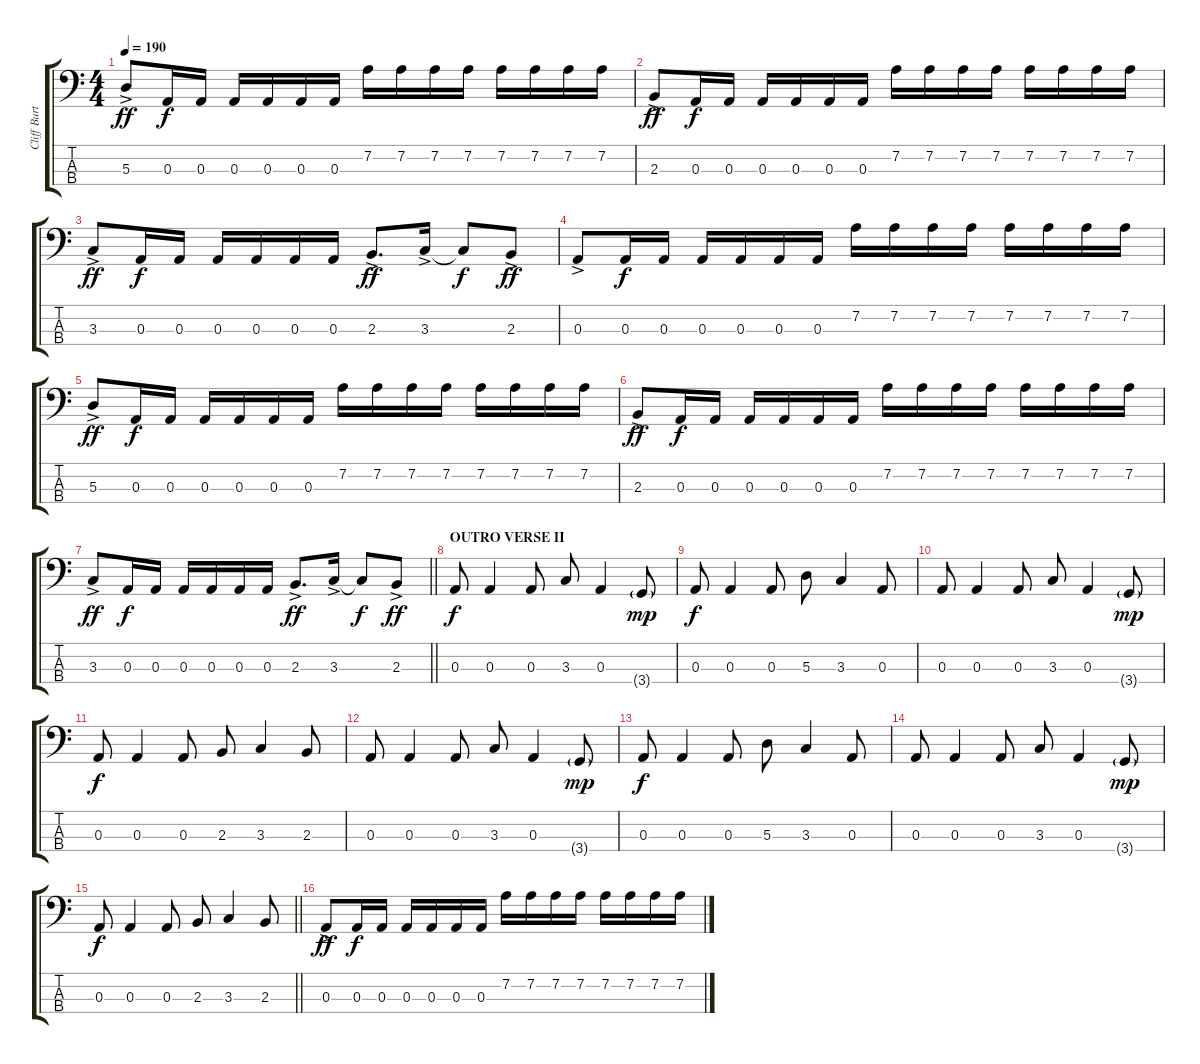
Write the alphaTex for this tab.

\track ("Cliff Burton - bass guitar" "Cliff Burt") {instrument electricbassfinger}
\staff {score tabs}
\tuning (G2 D2 A1 E1) {hide}
\ts (4 4)
\tempo 190
\clef f4
\ks c
5.3{ac}.8{dy ff} 0.3.16{dy f} 0.3.16 0.3.16 0.3.16 0.3.16 0.3.16 7.2.16 7.2.16 7.2.16 7.2.16 7.2.16 7.2.16 7.2.16 7.2.16 |
2.3{ac}.8{dy ff} 0.3.16{dy f} 0.3.16 0.3.16 0.3.16 0.3.16 0.3.16 7.2.16 7.2.16 7.2.16 7.2.16 7.2.16 7.2.16 7.2.16 7.2.16 |
3.3{ac}.8{dy ff} 0.3.16{dy f} 0.3.16 0.3.16 0.3.16 0.3.16 0.3.16 2.3{ac}.8{d dy ff} 3.3{ac}.16 3.3{t}.8{dy f} 2.3{ac}.8{dy ff} |
0.3{ac}.8 0.3.16{dy f} 0.3.16 0.3.16 0.3.16 0.3.16 0.3.16 7.2.16 7.2.16 7.2.16 7.2.16 7.2.16 7.2.16 7.2.16 7.2.16 |
5.3{ac}.8{dy ff} 0.3.16{dy f} 0.3.16 0.3.16 0.3.16 0.3.16 0.3.16 7.2.16 7.2.16 7.2.16 7.2.16 7.2.16 7.2.16 7.2.16 7.2.16 |
2.3{ac}.8{dy ff} 0.3.16{dy f} 0.3.16 0.3.16 0.3.16 0.3.16 0.3.16 7.2.16 7.2.16 7.2.16 7.2.16 7.2.16 7.2.16 7.2.16 7.2.16 |
\barLineRight lightlight
3.3{ac}.8{dy ff} 0.3.16{dy f} 0.3.16 0.3.16 0.3.16 0.3.16 0.3.16 2.3{ac}.8{d dy ff} 3.3{ac}.16 3.3{t}.8{dy f} 2.3{ac}.8{dy ff} |
\section ("" "OUTRO VERSE II")
0.3.8{dy f} 0.3.4 0.3.8 3.3.8 0.3.4 3.4{g}.8{dy mp} |
0.3.8{dy f} 0.3.4 0.3.8 5.3.8 3.3.4 0.3.8 |
0.3.8 0.3.4 0.3.8 3.3.8 0.3.4 3.4{g}.8{dy mp} |
0.3.8{dy f} 0.3.4 0.3.8 2.3.8 3.3.4 2.3.8 |
0.3.8 0.3.4 0.3.8 3.3.8 0.3.4 3.4{g}.8{dy mp} |
0.3.8{dy f} 0.3.4 0.3.8 5.3.8 3.3.4 0.3.8 |
0.3.8 0.3.4 0.3.8 3.3.8 0.3.4 3.4{g}.8{dy mp} |
\barLineRight lightlight
0.3.8{dy f} 0.3.4 0.3.8 2.3.8 3.3.4 2.3.8 |
\section ("" "")
0.3{ac}.8{dy ff} 0.3.16{dy f} 0.3.16 0.3.16 0.3.16 0.3.16 0.3.16 7.2.16 7.2.16 7.2.16 7.2.16 7.2.16 7.2.16 7.2.16 7.2.16
